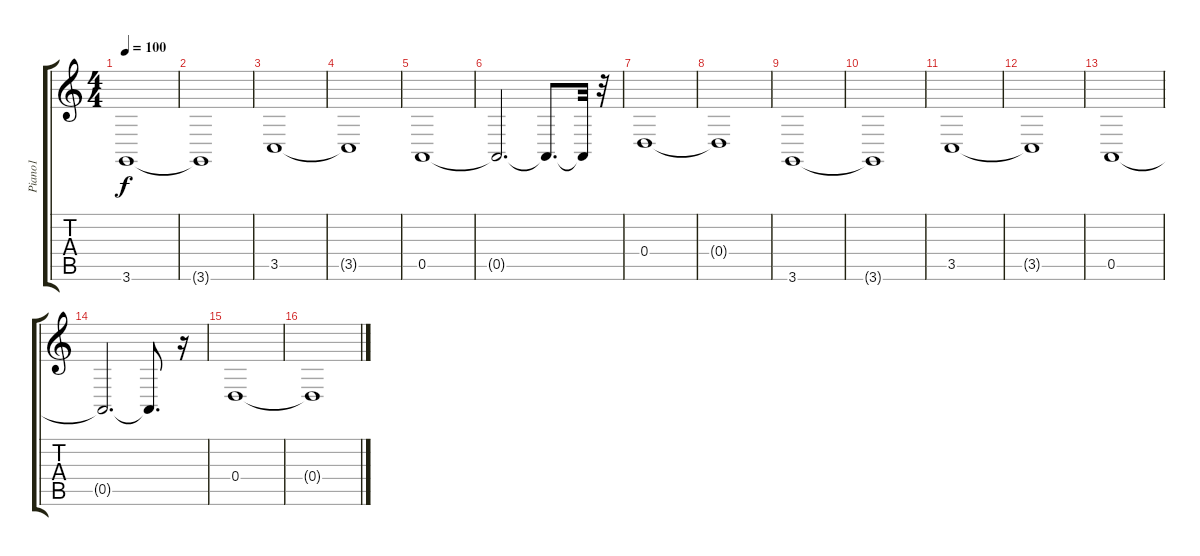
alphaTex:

\track ("Piano1" "Piano1") {instrument acousticgrandpiano}
\staff {score tabs}
\tuning (E4 B3 G3 D3 A2 E2) {hide}
\ts (4 4)
\tempo 100
\clef g2
\ks c
3.6.1{dy f} |
3.6{t}.1 |
3.5.1 |
3.5{t}.1 |
0.5.1 |
0.5{t}.2{d} 0.5{t}.8{d} 0.5{t}.32 r.32 |
0.4.1 |
0.4{t}.1 |
3.6.1 |
3.6{t}.1 |
3.5.1 |
3.5{t}.1 |
0.5.1 |
0.5{t}.2{d} 0.5{t}.8{d} r.16 |
0.4.1 |
0.4{t}.1
